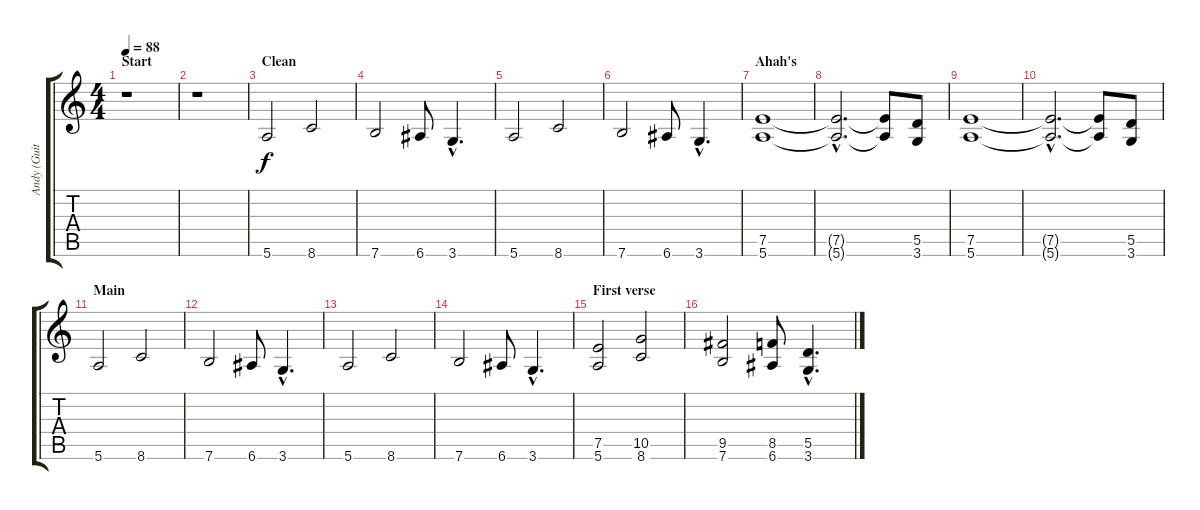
\track ("Andy (Guitar)" "Andy (Guit") {instrument overdrivenguitar}
\staff {score tabs}
\tuning (E4 B3 G3 D3 A2 E2) {hide}
\ts (4 4)
\section ("" "Start")
\tempo 88
\clef g2
\ks c
r.1{dy f volume 16 instrument electricguitarjazz} |
r.1 |
\section ("" "Clean")
5.6.2 8.6.2 |
7.6.2 6.6.8 3.6{hac}.4{d} |
5.6.2 8.6.2 |
7.6.2 6.6.8 3.6{hac}.4{d} |
\section ("" "Ahah's")
(7.5 5.6).1{volume 13 instrument overdrivenguitar} |
(7.5{hac t} 5.6{hac t}).2{d} (7.5{t} 5.6{t}).8 (5.5 3.6).8 |
(7.5 5.6).1 |
(7.5{hac t} 5.6{hac t}).2{d} (7.5{t} 5.6{t}).8 (5.5 3.6).8 |
\section ("" "Main")
5.6.2 8.6.2 |
7.6.2 6.6.8 3.6{hac}.4{d} |
5.6.2 8.6.2 |
7.6.2 6.6.8 3.6{hac}.4{d} |
\section ("" "First verse")
(7.5 5.6).2 (10.5 8.6).2 |
(9.5 7.6).2 (8.5 6.6).8 (5.5{hac} 3.6{hac}).4{d}
